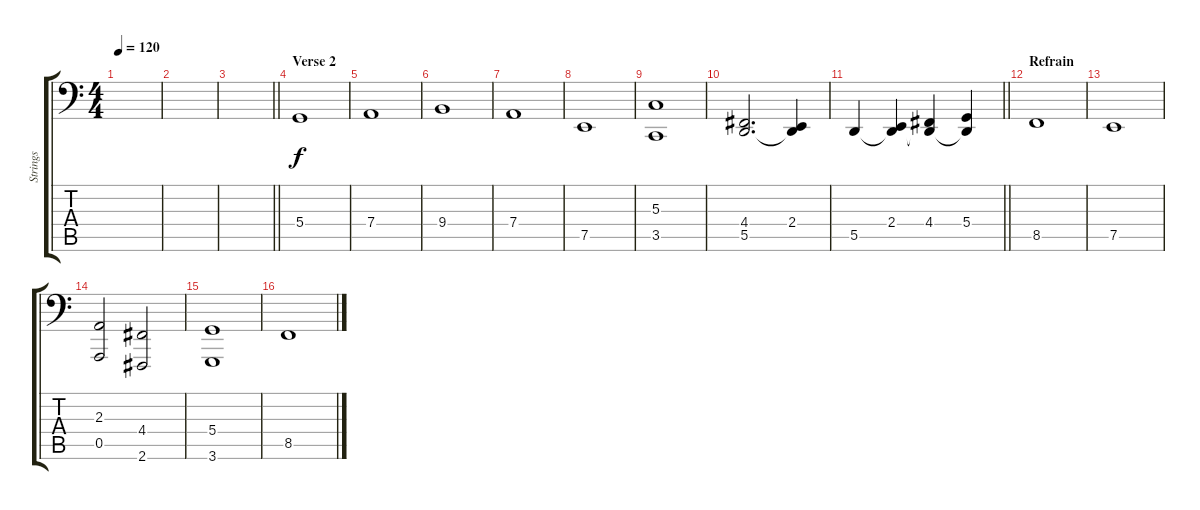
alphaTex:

\track ("Strings" "Strings") {instrument stringensemble1}
\staff {score tabs}
\tuning (E3 B2 G2 D2 A1 E1) {hide}
\ts (4 4)
\tempo 120
\clef f4
\ks c
|
|
\barLineRight lightlight
|
\section ("" "Verse 2")
5.4.1 |
7.4.1 |
9.4.1 |
7.4.1 |
7.5.1 |
(5.3 3.5).1 |
(4.4 5.5).2{d} (2.4 5.5{t}).4 |
\barLineRight lightlight
5.5.4 (2.4 5.5{t}).4 (4.4 5.5{t}).4 (5.4 5.5{t}).4 |
\section ("" "Refrain")
8.5.1 |
7.5.1 |
(2.3 0.5).2 (4.4 2.6).2 |
(5.4 3.6).1 |
8.5.1
